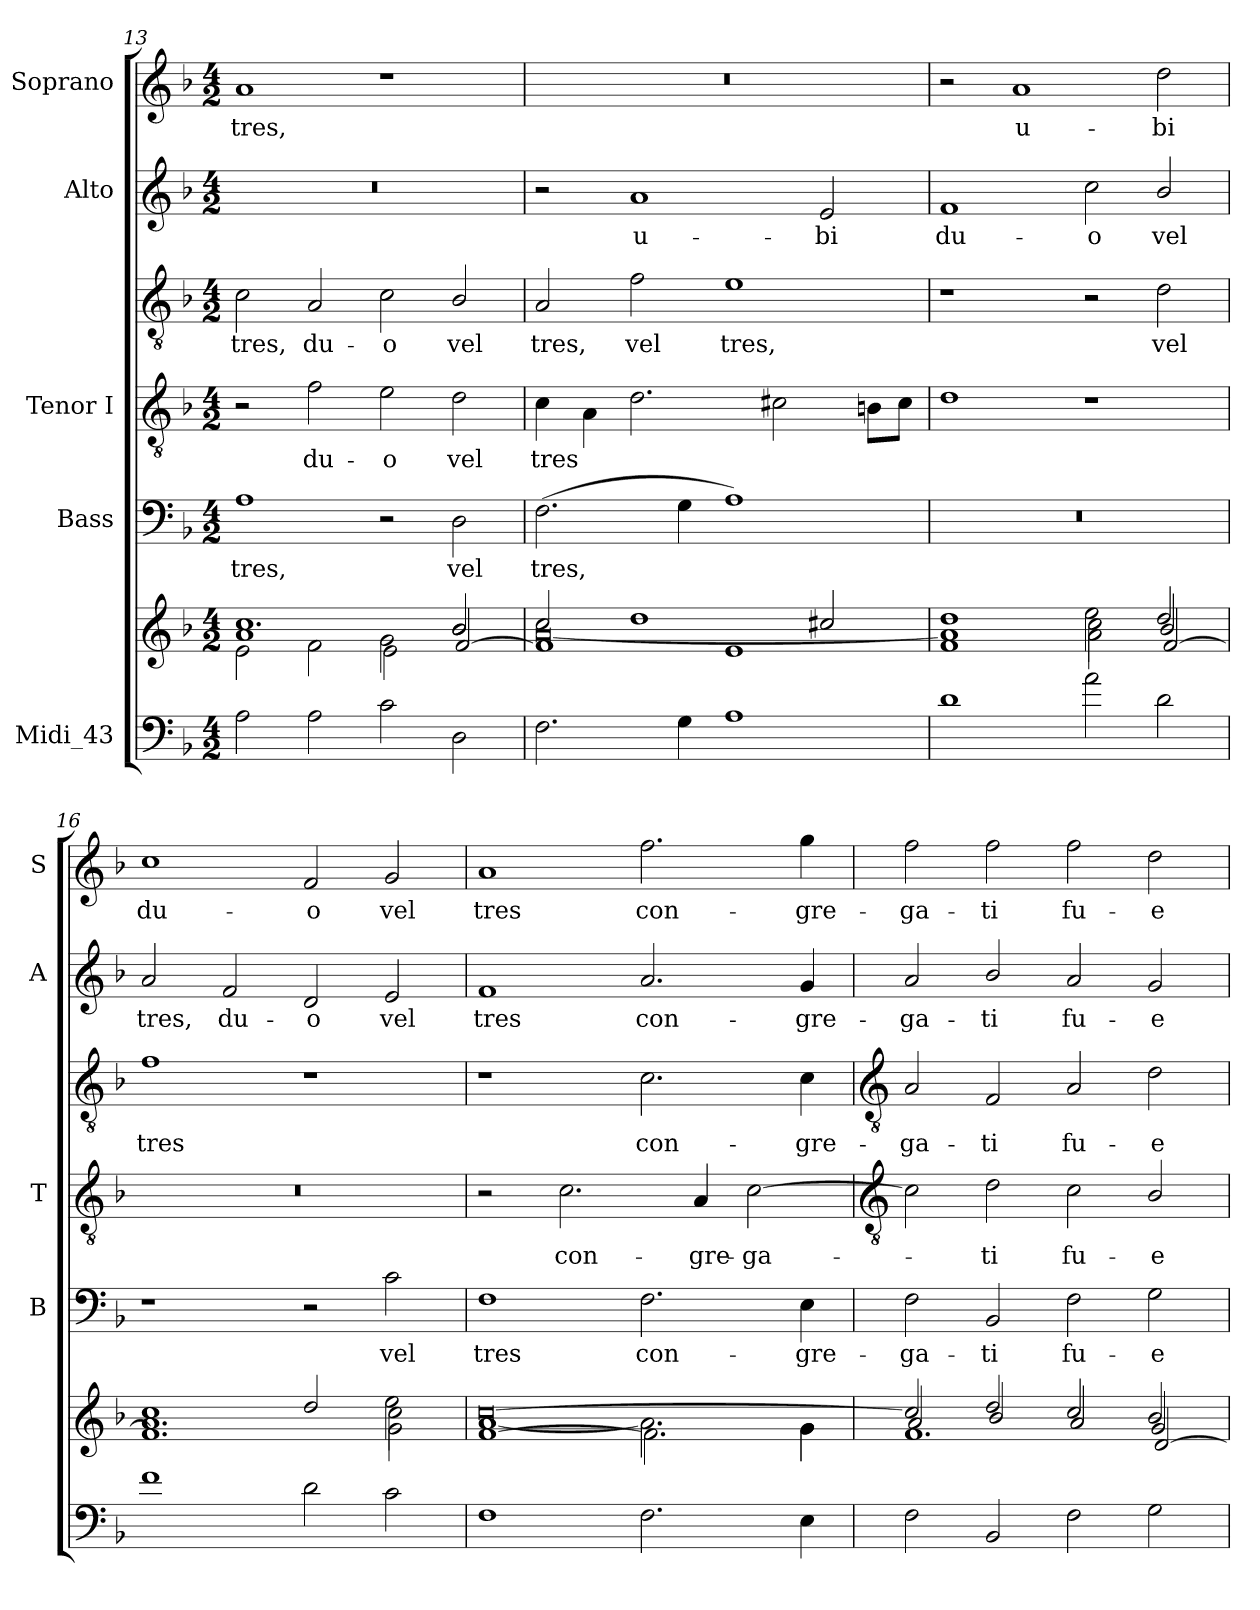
**kern	**kern	**kern	**text	**kern	**text	**kern	**text	**kern	**text	**kern	**text
*part5	*part5	*part4	*part4	*part3	*part3	*part3	*part3	*part2	*part2	*part1	*part1
*staff7	*staff6	*staff5	*staff5	*staff4	*staff4	*staff3	*staff3	*staff2	*staff2	*staff1	*staff1
*I"Midi_43	*	*I"Bass	*	*I"Tenor I	*	*	*	*I"Alto	*	*I"Soprano	*
*	*	*I'B	*	*I'T	*	*	*	*I'A	*	*I'S	*
*clefF4	*clefG2	*clefF4	*	*clefGv2	*	*clefGv2	*	*clefG2	*	*clefG2	*
*k[b-]	*k[b-]	*k[b-]	*	*k[b-]	*	*k[b-]	*	*k[b-]	*	*k[b-]	*
*F:	*F:	*F:	*	*F:	*	*F:	*	*F:	*	*F:	*
*M4/2	*M4/2	*M4/2	*	*M4/2	*	*M4/2	*	*M4/2	*	*M4/2	*
=13	=13	=13	=13	=13	=13	=13	=13	=13	=13	=13	=13
*	*^	*	*	*	*	*	*	*	*	*	*
*	*	*^	*	*	*	*	*	*	*	*	*	*
!	!	!	!	!	!LO:LY:b	!	!	!	!LO:LY:b	!	!	!	!LO:LY:b
2A	1.cc/	1a\	2e\	1A	tres,	2r	.	2c	tres,	0r	.	1a	tres,
!	!	!	!	!	!	!	!LO:LY:b	!	!LO:LY:b	!	!	!	!
2A	.	.	2f\	.	.	2f	du-	2A	du-	.	.	.	.
!	!	!	!	!	!	!	!LO:LY:b	!	!LO:LY:b	!	!	!	!
2c	.	2g\	2e\	2r	.	2e	-o	2c	-o	.	.	1r	.
!	!	!	!	!	!LO:LY:b	!	!LO:LY:b	!	!LO:LY:b	!	!	!	!
2D	2b-/	2b-/	[2f/	2D	vel	2d	vel	2B-/	vel	.	.	.	.
=14	=14	=14	=14	=14	=14	=14	=14	=14	=14	=14	=14	=14	=14
!	!	!	!	!	!LO:LY:b	!	!LO:LY:b	!	!LO:LY:b	!	!	!	!
2.F	2cc/	[0a\	1f\]	(>2.F	tres,	4c	tres	2A	tres,	2r	.	0r	.
.	.	.	.	.	.	4A\	.	.	.	.	.	.	.
!	!	!	!	!	!	!	!	!	!LO:LY:b	!	!LO:LY:b	!	!
.	1dd/	.	.	.	.	2.d	.	2f	vel	1a	u-	.	.
4G	.	.	.	4G	.	.	.	.	.	.	.	.	.
!	!	!	!	!	!	!	!	!	!LO:LY:b	!	!	!	!
1A	.	.	1e\	1A)	.	.	.	1e	tres,	.	.	.	.
.	.	.	.	.	.	2c#X	.	.	.	.	.	.	.
!	!	!	!	!	!	!	!	!	!	!	!LO:LY:b	!	!
.	2cc#X/	.	.	.	.	.	.	.	.	2e	-bi	.	.
.	.	.	.	.	.	8BnL	.	.	.	.	.	.	.
.	.	.	.	.	.	8c#J	.	.	.	.	.	.	.
=15	=15	=15	=15	=15	=15	=15	=15	=15	=15	=15	=15	=15	=15
!	!	!	!	!	!	!	!	!	!	!	!LO:LY:b	!	!
1d	1dd/	1a\]	1f\	0r	.	1d	.	1r	.	1f	du-	2r	.
!	!	!	!	!	!	!	!	!	!	!	!	!	!LO:LY:b
.	.	.	.	.	.	.	.	.	.	.	.	1a	u-
!	!	!	!	!	!	!	!	!	!	!	!LO:LY:b	!	!
2a	2ee\	2cc\	2a\	.	.	1r	.	2r	.	2cc	-o	.	.
!	!	!	!	!	!	!	!	!	!LO:LY:b	!	!LO:LY:b	!	!LO:LY:b
2d	2dd/	2b-/	[2f/	.	.	.	.	2d	vel	2b-/	vel	2dd	-bi
=16	=16	=16	=16	=16	=16	=16	=16	=16	=16	=16	=16	=16	=16
!	!	!	!	!	!	!	!	!	!LO:LY:b	!	!LO:LY:b	!	!LO:LY:b
1f	1cc/	1.a\	1.f\]	1r	.	0r	.	1f	tres	2a	tres,	1cc	du-
!	!	!	!	!	!	!	!	!	!	!	!LO:LY:b	!	!
.	.	.	.	.	.	.	.	.	.	2f	du-	.	.
!	!	!	!	!	!	!	!	!	!	!	!LO:LY:b	!	!LO:LY:b
2d	2dd/	.	.	2r	.	.	.	1r	.	2d	-o	2f	-o
!	!	!	!	!	!LO:LY:b	!	!	!	!	!	!LO:LY:b	!	!LO:LY:b
2c	2ee\	2cc\	2g\	2c	vel	.	.	.	.	2e	vel	2g	vel
=17	=17	=17	=17	=17	=17	=17	=17	=17	=17	=17	=17	=17	=17
!	!	!	!	!	!LO:LY:b	!	!	!	!	!	!LO:LY:b	!	!LO:LY:b
1F	[0cc/	[1a\	[1f\	1F	tres	2r	.	1r	.	1f	tres	1a	tres
!	!	!	!	!	!	!	!LO:LY:b	!	!	!	!	!	!
.	.	.	.	.	.	2.c	-con-	.	.	.	.	.	.
!	!	!	!	!	!LO:LY:b	!	!	!	!LO:LY:b	!	!LO:LY:b	!	!LO:LY:b
2.F	.	2.a\]	2.f\]	2.F	con-	.	.	2.c	con-	2.a	con-	2.ff	con-
!	!	!	!	!	!	!	!LO:LY:b	!	!	!	!	!	!
.	.	.	.	.	.	4A	-gre-	.	.	.	.	.	.
!	!	!	!	!	!	!	!LO:LY:b	!	!	!	!	!	!
.	.	.	.	.	.	[2c	-ga-	.	.	.	.	.	.
!	!	!	!	!	!LO:LY:b	!	!	!	!LO:LY:b	!	!LO:LY:b	!	!LO:LY:b
4E	.	4g\	4g\	4E	-gre-	.	.	4c	-gre-	4g	-gre-	4gg	-gre-
!!LO:LB:g=z
=18	=18	=18	=18	=18	=18	=18	=18	=18	=18	=18	=18	=18	=18
*	*	*	*	*	*	*clefGv2	*	*clefGv2	*	*	*	*	*
!	!	!	!	!	!LO:LY:b	!	!	!	!LO:LY:b	!	!LO:LY:b	!	!LO:LY:b
2F	2cc/]	2a/	1.f\	2F	-ga-	2c]	.	2A	ga-	2a	-ga-	2ff	-ga-
!	!	!	!	!	!LO:LY:b	!	!LO:LY:b	!	!LO:LY:b	!	!LO:LY:b	!	!LO:LY:b
2BB-	2dd/	2b-/	.	2BB-	-ti	2d	-ti	2F	-ti	2b-/	-ti	2ff	-ti
!	!	!	!	!	!LO:LY:b	!	!LO:LY:b	!	!LO:LY:b	!	!LO:LY:b	!	!LO:LY:b
2F	2cc/	2a/	.	2F	fu-	2c	fu-	2A	fu-	2a	fu-	2ff	fu-
!	!	!	!	!	!LO:LY:b	!	!LO:LY:b	!	!LO:LY:b	!	!LO:LY:b	!	!LO:LY:b
2G	2b-/	2g/	[2d/	2G	-e-	2B-/	-e-	2d	-e-	2g	-e-	2dd	-e-
*	*v	*v	*v	*	*	*	*	*	*	*	*	*	*
=	=	=	=	=	=	=	=	=	=	=	=
*-	*-	*-	*-	*-	*-	*-	*-	*-	*-	*-	*-
